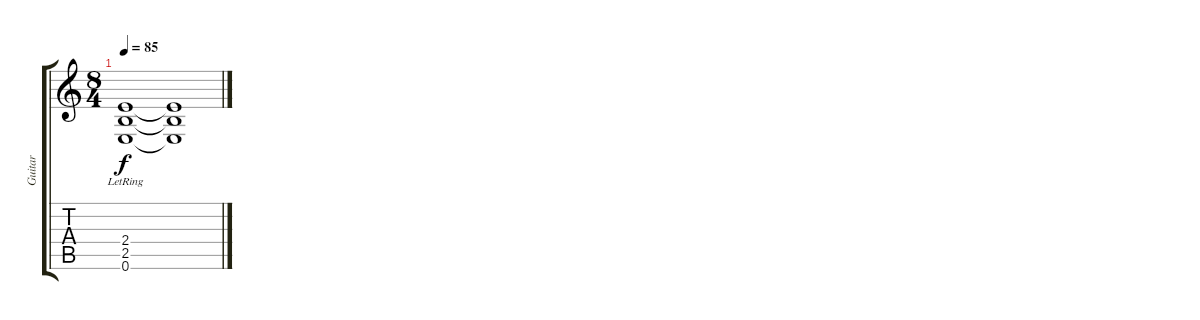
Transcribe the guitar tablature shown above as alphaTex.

\track ("Guitar" "Guitar") {instrument distortionguitar}
\staff {score tabs}
\tuning (E4 B3 G3 D3 A2 E2) {hide}
\ts (8 4)
\tempo 85
\clef g2
\ks c
(2.4{lr} 2.5{lr} 0.6{lr}).1{dy f} (2.4{t} 2.5{t} 0.6{t}).1
